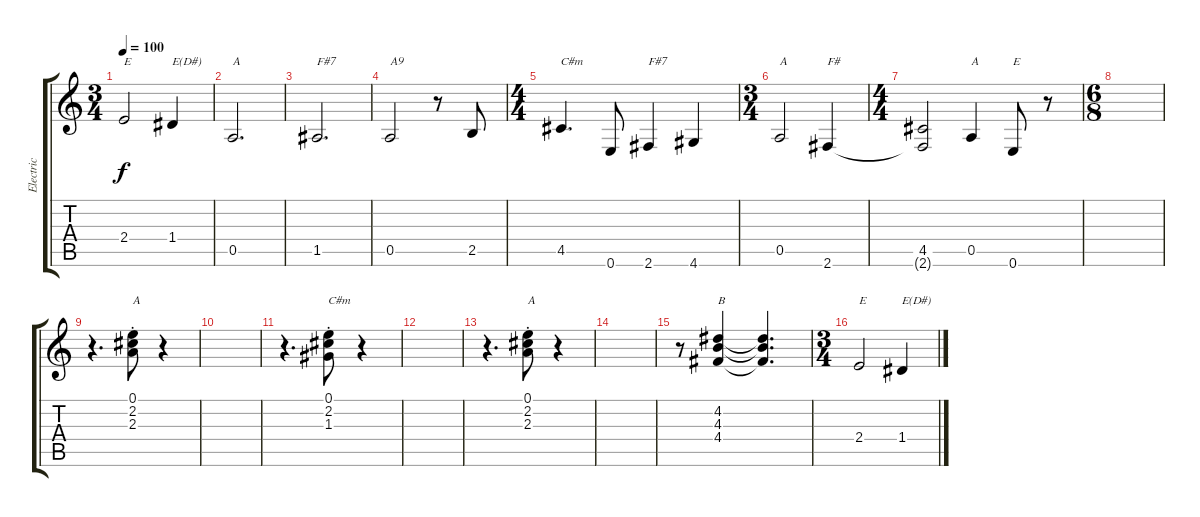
\track ("Electric" "Electric") {instrument overdrivenguitar}
\staff {score tabs}
\tuning (E4 B3 G3 D3 A2 E2) {hide}
\ts (3 4)
\tempo 100
\clef g2
\ks c
2.4.2{txt "E" dy f} 1.4.4{txt "E(D#)"} |
0.5.2{d txt "A"} |
1.5.2{d txt "F#7"} |
0.5.2{txt "A9"} r.8 2.5.8 |
\ts (4 4)
4.5.4{d txt "C#m"} 0.6.8 2.6.4{txt "F#7"} 4.6.4 |
\ts (3 4)
0.5.2{txt "A"} 2.6.4{txt "F#"} |
\ts (4 4)
(4.5 2.6{t}).2 0.5.4{txt "A"} 0.6.8{txt "E"} r.8 |
\ts (6 8)
|
r.4{d} (0.1{st} 2.2{st} 2.3{st}).8{txt "A"} r.4 |
|
r.4{d} (0.1{st} 2.2{st} 1.3{st}).8{txt "C#m"} r.4 |
|
r.4{d} (0.1{st} 2.2{st} 2.3{st}).8{txt "A"} r.4 |
|
r.8 (4.2 4.3 4.4).4{txt "B"} (4.2{t} 4.3{t} 4.4{t}).4{d} |
\ts (3 4)
2.4.2{txt "E"} 1.4.4{txt "E(D#)"}
